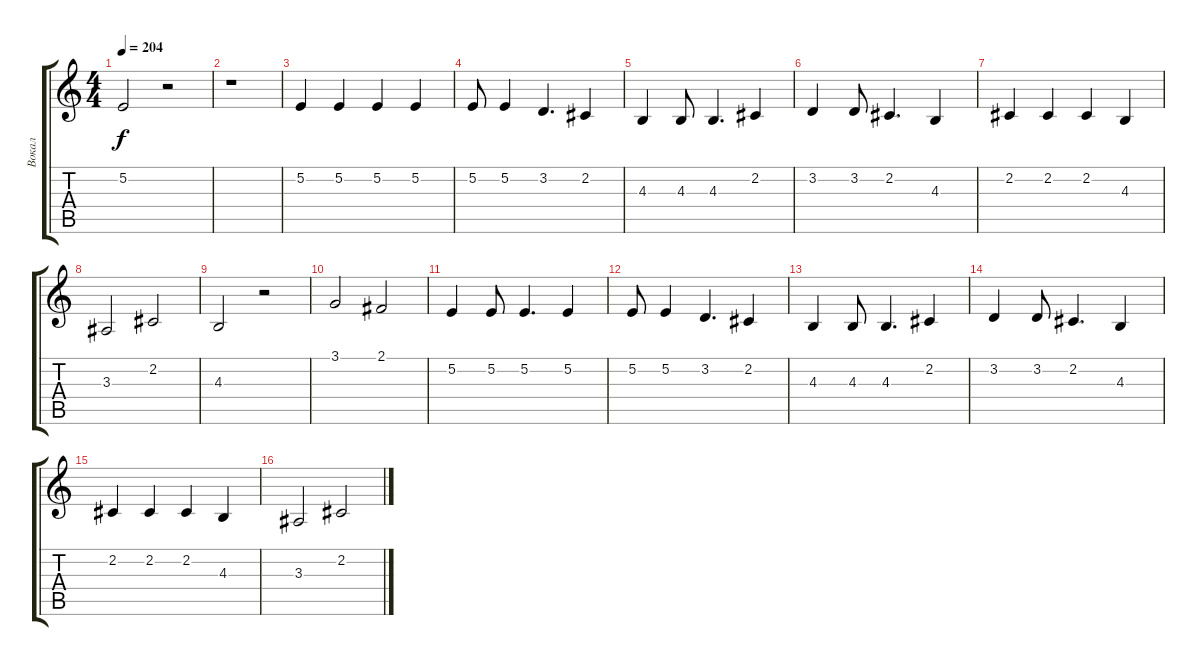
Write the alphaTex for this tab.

\track ("Вокал" "Вокал") {instrument tenorsax}
\staff {score tabs}
\tuning (E4 B3 G3 D3 A2 E2) {hide}
\ts (4 4)
\tempo 204
\clef g2
\ks c
5.2.2{dy f} r.2 |
r.1 |
5.2.4 5.2.4 5.2.4 5.2.4 |
5.2.8 5.2.4 3.2.4{d} 2.2.4 |
4.3.4 4.3.8 4.3.4{d} 2.2.4 |
3.2.4 3.2.8 2.2.4{d} 4.3.4 |
2.2.4 2.2.4 2.2.4 4.3.4 |
3.3.2 2.2.2 |
4.3.2 r.2 |
3.1.2 2.1.2 |
5.2.4 5.2.8 5.2.4{d} 5.2.4 |
5.2.8 5.2.4 3.2.4{d} 2.2.4 |
4.3.4 4.3.8 4.3.4{d} 2.2.4 |
3.2.4 3.2.8 2.2.4{d} 4.3.4 |
2.2.4 2.2.4 2.2.4 4.3.4 |
3.3.2 2.2.2
